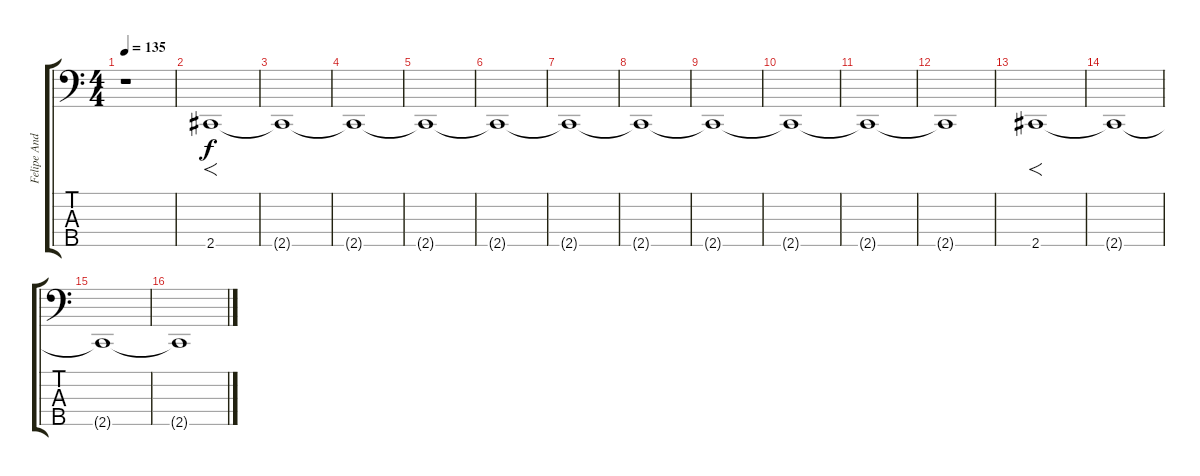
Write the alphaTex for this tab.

\track ("Felipe Andreoli" "Felipe And") {instrument electricbassfinger}
\staff {score tabs}
\tuning (G2 D2 A1 E1 B0) {hide}
\ts (4 4)
\tempo 135
\clef f4
\ks c
r.1{dy f instrument stringensemble1} |
2.5.1{f} |
2.5{t}.1 |
2.5{t}.1 |
2.5{t}.1 |
2.5{t}.1 |
2.5{t}.1 |
2.5{t}.1 |
2.5{t}.1 |
2.5{t}.1 |
2.5{t}.1 |
2.5{t}.1 |
2.5.1{f} |
2.5{t}.1 |
2.5{t}.1 |
2.5{t}.1
